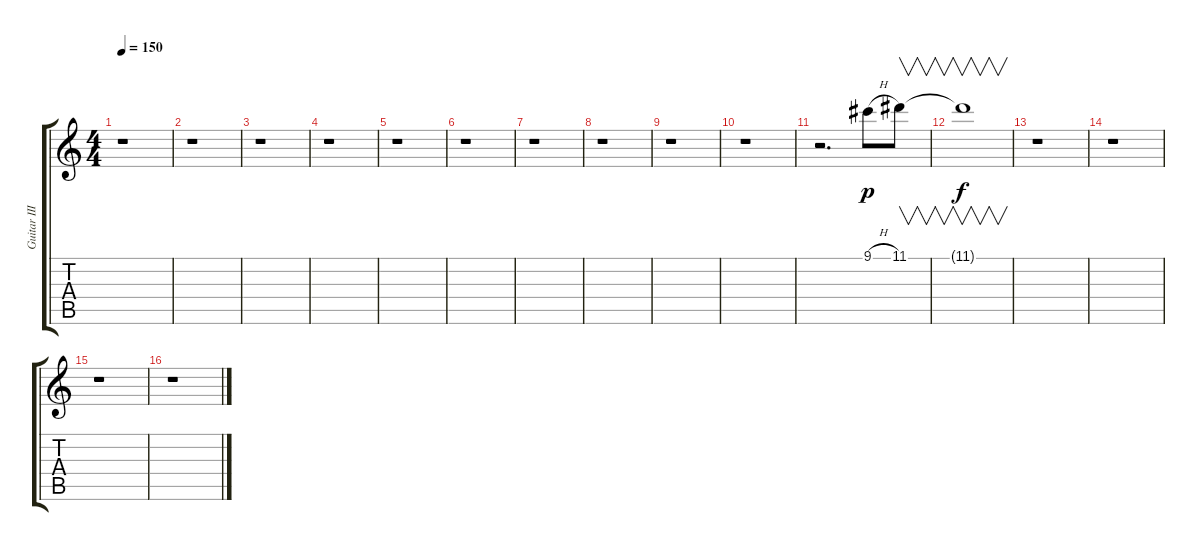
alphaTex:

\track ("Guitar III" "Guitar III") {instrument overdrivenguitar}
\staff {score tabs}
\tuning (E4 B3 G3 D3 A2 E2) {hide}
\ts (4 4)
\tempo 150
\clef g2
\ks c
r.1{dy p} |
r.1 |
r.1 |
r.1 |
r.1 |
r.1 |
r.1 |
r.1 |
r.1 |
r.1 |
r.2{d} 9.1{h}.8 11.1.8{v} |
11.1{t}.1{v dy f} |
r.1 |
r.1 |
r.1 |
r.1
